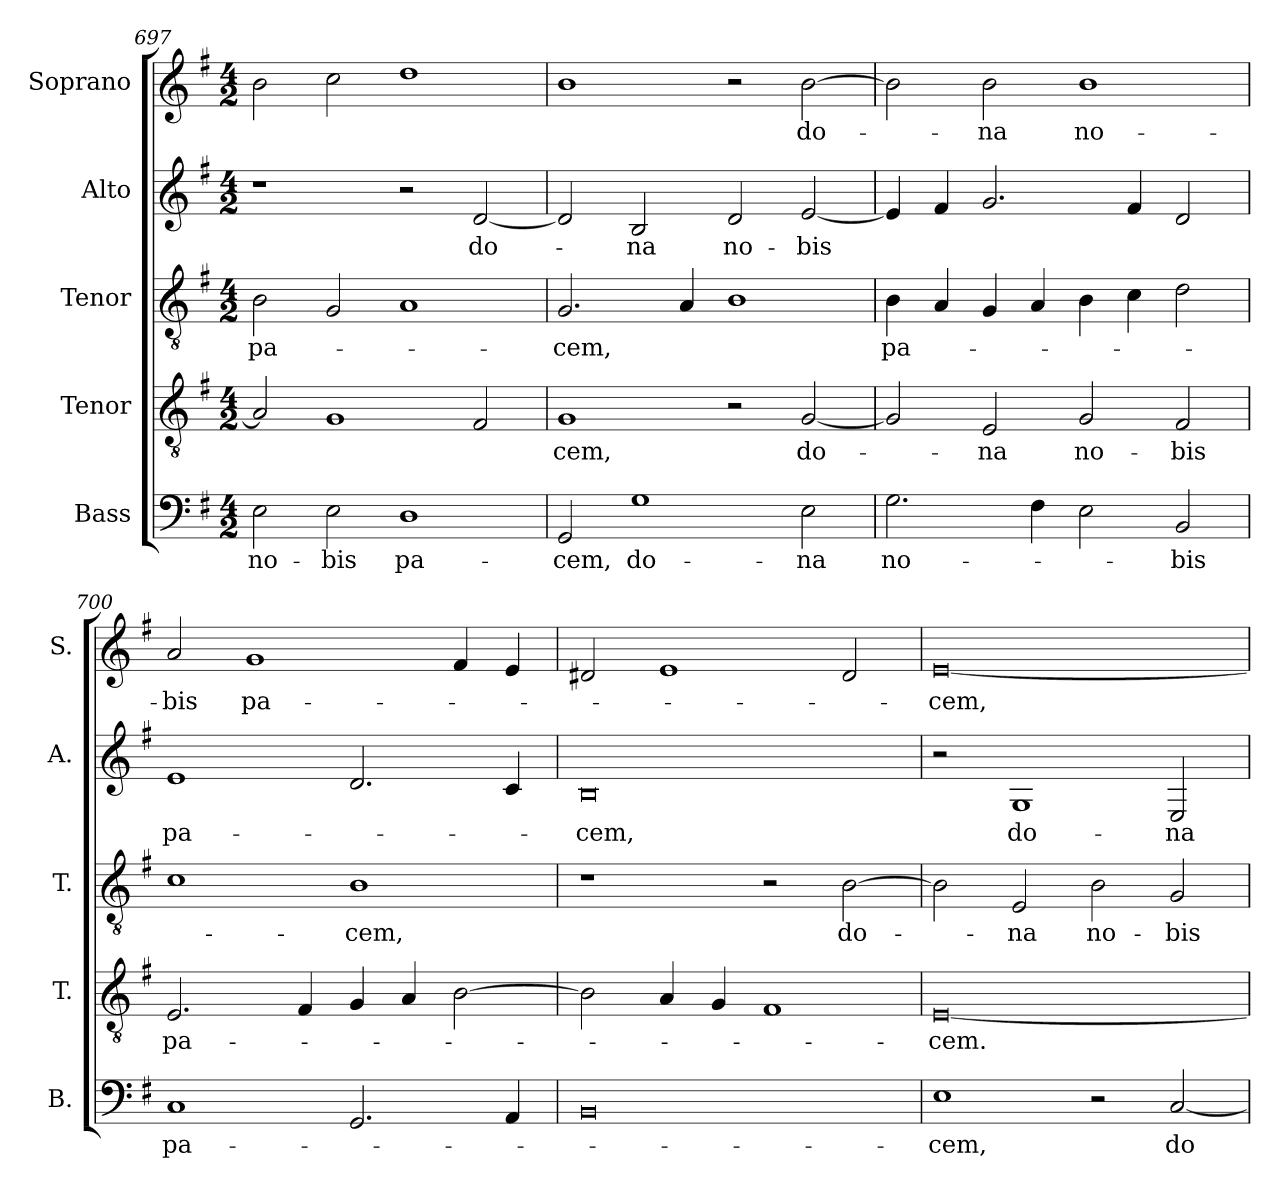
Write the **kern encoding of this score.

**kern	**text	**kern	**text	**kern	**text	**kern	**text	**kern	**text
*part5	*part5	*part4	*part4	*part3	*part3	*part2	*part2	*part1	*part1
*staff5	*staff5	*staff4	*staff4	*staff3	*staff3	*staff2	*staff2	*staff1	*staff1
*I"Bass	*	*I"Tenor	*	*I"Tenor	*	*I"Alto	*	*I"Soprano	*
*I'B.	*	*I'T.	*	*I'T.	*	*I'A.	*	*I'S.	*
*clefF4	*	*clefGv2	*	*clefGv2	*	*clefG2	*	*clefG2	*
*	*	*ITrd7c12	*	*ITrd7c12	*	*	*	*	*
*k[f#]	*	*k[f#]	*	*k[f#]	*	*k[f#]	*	*k[f#]	*
*G:	*	*G:	*	*G:	*	*G:	*	*G:	*
*M4/2	*	*M4/2	*	*M4/2	*	*M4/2	*	*M4/2	*
=697	=697	=697	=697	=697	=697	=697	=697	=697	=697
!	!LO:LY:b:color=#000000	!	!	!	!	!	!	!	!
!	!	!	!	!	!LO:LY:b:color=#000000	!	!	!	!
2Ei\	no-	2AAi/]	.	2BBi\	pa-	1r	.	2bi\	.
!	!LO:LY:b:color=#000000	!	!	!	!	!	!	!	!
2Ei\	-bis	1GGi	.	2GGi/	.	.	.	2cci\	.
!	!LO:LY:b:color=#000000	!	!	!	!	!	!	!	!
1Di	pa-	.	.	1AAi	.	2r	.	1ddi	.
!	!	!	!	!	!	!	!LO:LY:b:color=#000000	!	!
.	.	2FF#i/	.	.	.	[2di/	do-	.	.
=698	=698	=698	=698	=698	=698	=698	=698	=698	=698
!	!LO:LY:b:color=#000000	!	!	!	!	!	!	!	!
!	!	!	!LO:LY:b:color=#000000	!	!	!	!	!	!
!	!	!	!	!	!LO:LY:b:color=#000000	!	!	!	!
2GGi/	-cem,	1GGi	-cem,	2.GGi/	-cem,	2di/]	.	1bi	.
!	!LO:LY:b:color=#000000	!	!	!	!	!	!	!	!
!	!	!	!	!	!	!	!LO:LY:b:color=#000000	!	!
1Gi	do-	.	.	.	.	2Bi/	-na	.	.
.	.	.	.	4AAi/	.	.	.	.	.
!	!	!	!	!	!	!	!LO:LY:b:color=#000000	!	!
.	.	2r	.	1BBi	.	2di/	no-	2r	.
!	!LO:LY:b:color=#000000	!	!	!	!	!	!	!	!
!	!	!	!LO:LY:b:color=#000000	!	!	!	!	!	!
!	!	!	!	!	!	!	!LO:LY:b:color=#000000	!	!
!	!	!	!	!	!	!	!	!	!LO:LY:b:color=#000000
2Ei\	-na	[2GGi/	do-	.	.	[2ei/	-bis	[2bi\	do-
=699	=699	=699	=699	=699	=699	=699	=699	=699	=699
!	!LO:LY:b:color=#000000	!	!	!	!	!	!	!	!
!	!	!	!	!	!LO:LY:b:color=#000000	!	!	!	!
2.Gi\	no-	2GGi/]	.	4BBi\	pa-	4ei/]	.	2bi\]	.
.	.	.	.	4AAi/	.	4f#i/	.	.	.
!	!	!	!LO:LY:b:color=#000000	!	!	!	!	!	!
!	!	!	!	!	!	!	!	!	!LO:LY:b:color=#000000
.	.	2EEi/	-na	4GGi/	.	2.gi/	.	2bi\	-na
4F#i\	.	.	.	4AAi/	.	.	.	.	.
!	!	!	!LO:LY:b:color=#000000	!	!	!	!	!	!
!	!	!	!	!	!	!	!	!	!LO:LY:b:color=#000000
2Ei\	.	2GGi/	no-	4BBi\	.	.	.	1bi	no-
.	.	.	.	4Ci\	.	4f#i/	.	.	.
!	!LO:LY:b:color=#000000	!	!	!	!	!	!	!	!
!	!	!	!LO:LY:b:color=#000000	!	!	!	!	!	!
2BBi/	-bis	2FF#i/	-bis	2Di\	.	2di/	.	.	.
=700	=700	=700	=700	=700	=700	=700	=700	=700	=700
!	!LO:LY:b:color=#000000	!	!	!	!	!	!	!	!
!	!	!	!LO:LY:b:color=#000000	!	!	!	!	!	!
!	!	!	!	!	!	!	!LO:LY:b:color=#000000	!	!
!	!	!	!	!	!	!	!	!	!LO:LY:b:color=#000000
1Ci	pa-	2.EEi/	pa-	1Ci	.	1ei	pa-	2ai/	-bis
!	!	!	!	!	!	!	!	!	!LO:LY:b:color=#000000
.	.	.	.	.	.	.	.	1gi	pa-
.	.	4FF#i/	.	.	.	.	.	.	.
!	!	!	!	!	!LO:LY:b:color=#000000	!	!	!	!
2.GGi/	.	4GGi/	.	1BBi	-cem,	2.di/	.	.	.
.	.	4AAi/	.	.	.	.	.	.	.
.	.	[2BBi\	.	.	.	.	.	4f#i/	.
4AAi/	.	.	.	.	.	4ci/	.	4ei/	.
!!LO:PB:g=z
=701	=701	=701	=701	=701	=701	=701	=701	=701	=701
!	!	!	!	!	!	!	!LO:LY:b:color=#000000	!	!
0BBi	.	2BBi\]	.	1r	.	0Bi	-cem,	2d#Xi/	.
.	.	4AAi/	.	.	.	.	.	1ei	.
.	.	4GGi/	.	.	.	.	.	.	.
.	.	1FF#i	.	2r	.	.	.	.	.
!	!	!	!	!	!LO:LY:b:color=#000000	!	!	!	!
.	.	.	.	[2BBi\	do-	.	.	2d#i/	.
=702	=702	=702	=702	=702	=702	=702	=702	=702	=702
!	!LO:LY:b:color=#000000	!	!	!	!	!	!	!	!
!	!	!	!LO:LY:b:color=#000000	!	!	!	!	!	!
!	!	!	!	!	!	!	!	!	!LO:LY:b:color=#000000
1Ei	-cem,	[0EEi	-cem.	2BBi\]	.	2r	.	[0ei	-cem,
!	!	!	!	!	!LO:LY:b:color=#000000	!	!	!	!
!	!	!	!	!	!	!	!LO:LY:b:color=#000000	!	!
.	.	.	.	2EEi/	-na	1Gi	do-	.	.
!	!	!	!	!	!LO:LY:b:color=#000000	!	!	!	!
2r	.	.	.	2BBi\	no-	.	.	.	.
!	!LO:LY:b:color=#000000	!	!	!	!	!	!	!	!
!	!	!	!	!	!LO:LY:b:color=#000000	!	!	!	!
!	!	!	!	!	!	!	!LO:LY:b:color=#000000	!	!
[2Ci/	do-	.	.	2GGi/	-bis	2Ei/	-na	.	.
=	=	=	=	=	=	=	=	=	=
*-	*-	*-	*-	*-	*-	*-	*-	*-	*-
